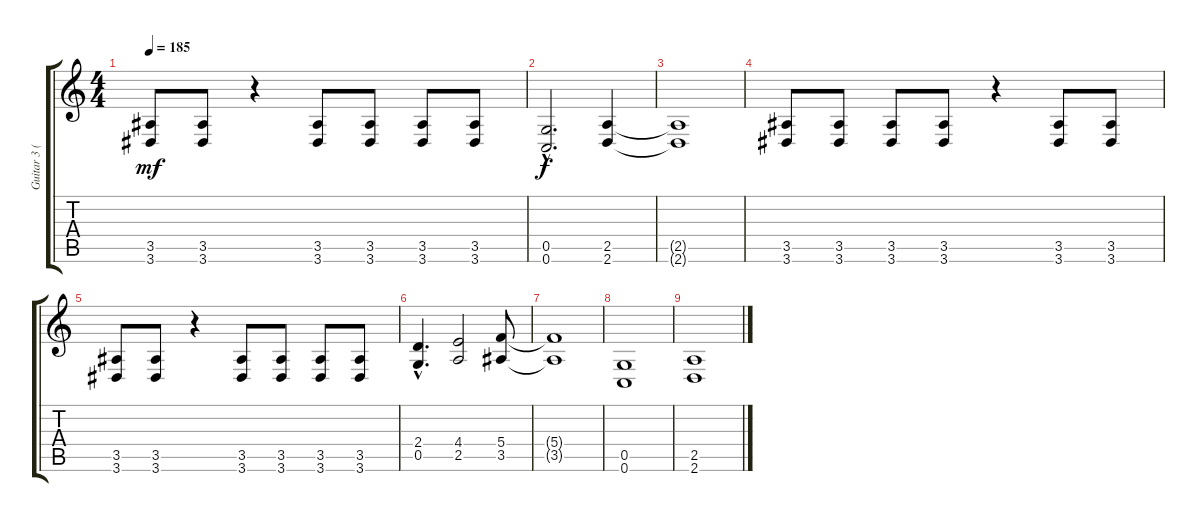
\track ("Guitar 3 (Rhytm)" "Guitar 3 (") {instrument distortionguitar}
\staff {score tabs}
\tuning (D4 A3 F3 C3 G2 C2) {hide}
\ts (4 4)
\tempo 185
\clef g2
\ks c
(3.5 3.6).8{dy mf} (3.5 3.6).8 r.4 (3.5 3.6).8 (3.5 3.6).8 (3.5 3.6).8 (3.5 3.6).8 |
(0.5{hac} 0.6{hac}).2{d dy f} (2.5 2.6).4 |
(2.5{t} 2.6{t}).1 |
(3.5 3.6).8 (3.5 3.6).8 (3.5 3.6).8 (3.5 3.6).8 r.4 (3.5 3.6).8 (3.5 3.6).8 |
(3.5 3.6).8 (3.5 3.6).8 r.4 (3.5 3.6).8 (3.5 3.6).8 (3.5 3.6).8 (3.5 3.6).8 |
(2.4{hac} 0.5{hac}).4{d} (4.4 2.5).2 (5.4 3.5).8 |
(5.4{t} 3.5{t}).1 |
(0.5 0.6).1 |
(2.5 2.6).1
